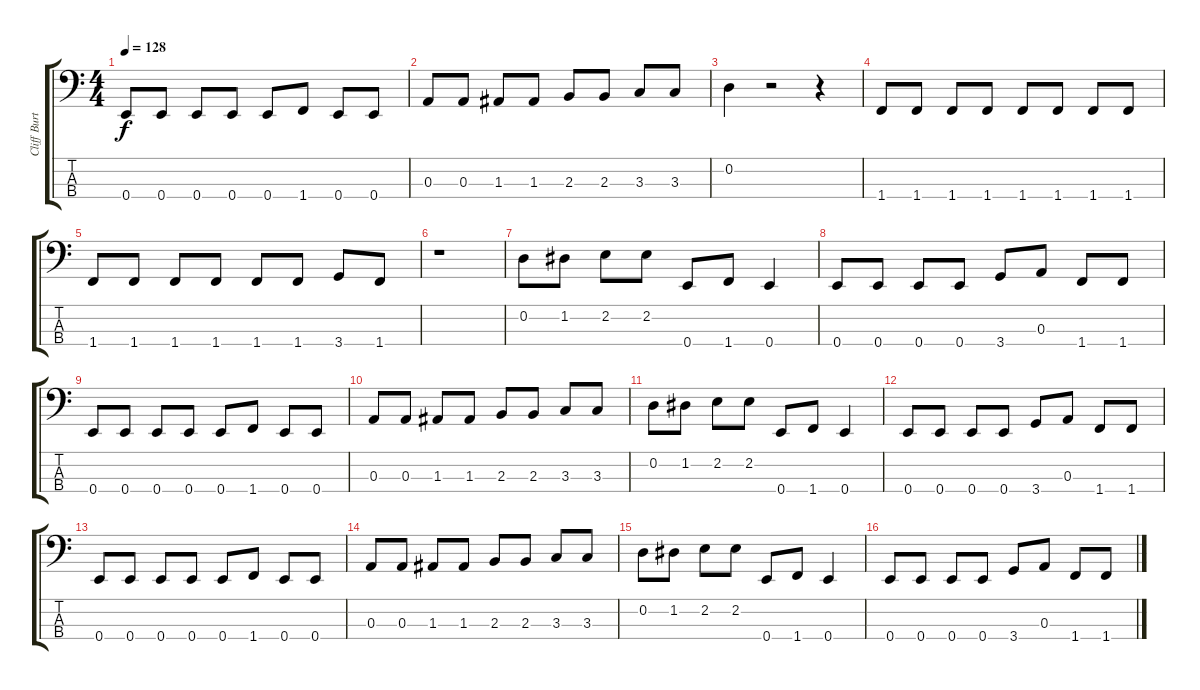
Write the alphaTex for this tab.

\track ("Cliff Burton (Bass)" "Cliff Burt") {instrument electricbasspick}
\staff {score tabs}
\tuning (G2 D2 A1 E1) {hide}
\ts (4 4)
\tempo 128
\clef f4
\ks c
0.4.8{dy f} 0.4.8 0.4.8 0.4.8 0.4.8 1.4.8 0.4.8 0.4.8 |
0.3.8 0.3.8 1.3.8 1.3.8 2.3.8 2.3.8 3.3.8 3.3.8 |
0.2.4 r.2 r.4 |
1.4.8 1.4.8 1.4.8 1.4.8 1.4.8 1.4.8 1.4.8 1.4.8 |
1.4.8 1.4.8 1.4.8 1.4.8 1.4.8 1.4.8 3.4.8 1.4.8 |
r.1 |
0.2.8 1.2.8 2.2.8 2.2.8 0.4.8 1.4.8 0.4.4 |
0.4.8 0.4.8 0.4.8 0.4.8 3.4.8 0.3.8 1.4.8 1.4.8 |
0.4.8 0.4.8 0.4.8 0.4.8 0.4.8 1.4.8 0.4.8 0.4.8 |
0.3.8 0.3.8 1.3.8 1.3.8 2.3.8 2.3.8 3.3.8 3.3.8 |
0.2.8 1.2.8 2.2.8 2.2.8 0.4.8 1.4.8 0.4.4 |
0.4.8 0.4.8 0.4.8 0.4.8 3.4.8 0.3.8 1.4.8 1.4.8 |
0.4.8 0.4.8 0.4.8 0.4.8 0.4.8 1.4.8 0.4.8 0.4.8 |
0.3.8 0.3.8 1.3.8 1.3.8 2.3.8 2.3.8 3.3.8 3.3.8 |
0.2.8 1.2.8 2.2.8 2.2.8 0.4.8 1.4.8 0.4.4 |
0.4.8 0.4.8 0.4.8 0.4.8 3.4.8 0.3.8 1.4.8 1.4.8
